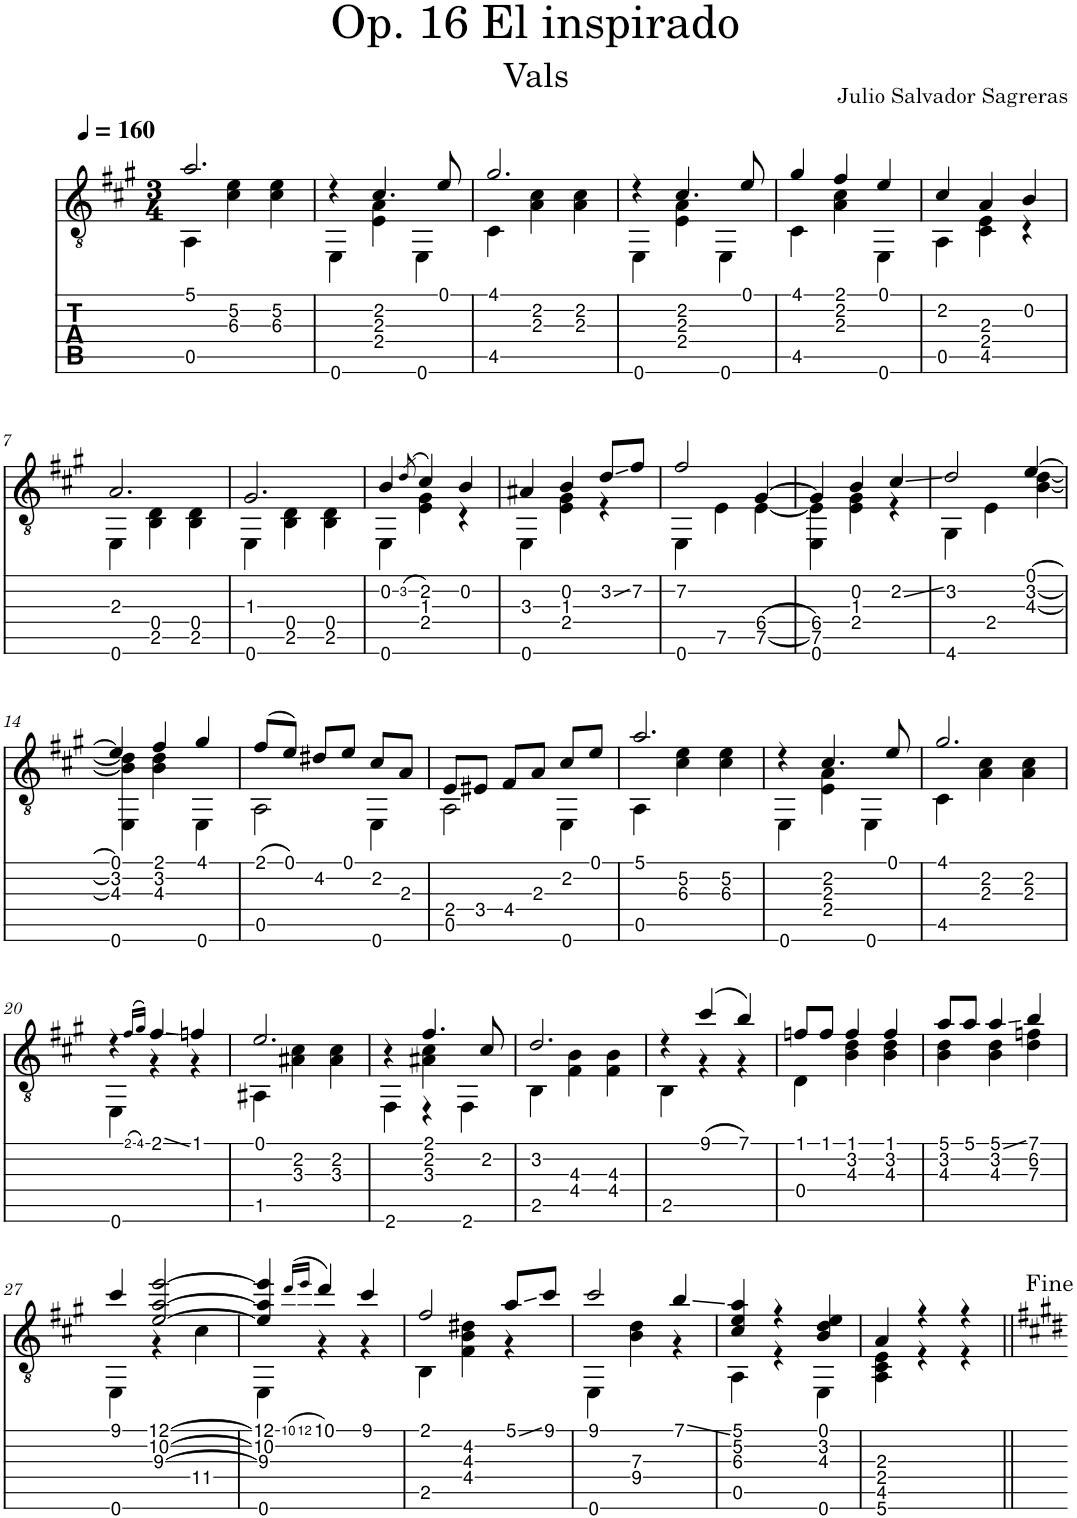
**kern	**kern
*part1	*part1
*staff2	*staff1
*I"Classical Guitar	*
*I'Guit.	*
*stria6	*
*	*clefGv2
*k[f#c#g#]	*k[f#c#g#]
*A:	*A:
*M3/4	*M3/4
*MM160	*MM160
=1	=1
*^	*^
2.a	4AA	2.a/	4AA\
.	4c# 4e	.	4c#\ 4e\
.	4c# 4e	.	4c#\ 4e\
=2	=2	=2	=2
4r	4EE	4r	4EE\
4.c#	4E 4A	4.c#/	4E\ 4A\
.	4EE	.	4EE\
8e	.	8e/	.
=3	=3	=3	=3
2.g#	4C#	2.g#/	4C#\
.	4A 4c#	.	4A\ 4c#\
.	4A 4c#	.	4A\ 4c#\
=4	=4	=4	=4
4r	4EE	4r	4EE\
4.c#	4E 4A	4.c#/	4E\ 4A\
.	4EE	.	4EE\
8e	.	8e/	.
=5	=5	=5	=5
4g#	4C#	4g#/	4C#\
4f#	4A 4c#	4f#/	4A\ 4c#\
4e	4EE	4e/	4EE\
=6	=6	=6	=6
4c#	4AA	4c#/	4AA\
4A	4C# 4E	4A/	4C#\ 4E\
4B	4r	4B/	4r
!!LO:LB:g=z	!!
=7	=7	=7	=7
2.A	4EE	2.A/	4EE\
.	4BB 4D	.	4BB\ 4D\
.	4BB 4D	.	4BB\ 4D\
=8	=8	=8	=8
2.G#	4EE	2.G#/	4EE\
.	4BB 4D	.	4BB\ 4D\
.	4BB 4D	.	4BB\ 4D\
=9	=9	=9	=9
4B	4EE	4B/	4EE\
qd	.	(8qd/	.
4c#	4E 4G#	4c#/)	4E\ 4G#\
4B	4r	4B/	4r
=10	=10	=10	=10
4A#	4EE	4A#X/	4EE\
4B	4E 4G#	4B/	4E\ 4G#\
8dL	4r	8d/L	4r
8f#J	.	8f#/J	.
=11	=11	=11	=11
2f#	4EE	2f#/	4EE\
.	4E	.	4E\
[4G#	[4E	[4G#/	[4E\
=12	=12	=12	=12
4G#]	4EE 4E]	4G#/]	4EE\ 4E\]
4B	4E 4G#	4B/	4E\ 4G#\
4c#	4r	4c#/	4r
=13	=13	=13	=13
2d	4GG#	2d/	4GG#\
.	4E	.	4E\
[4e	[4B [4d	[4e/	[4B\ [4d\
!!LO:LB:g=z	!!
=14	=14	=14	=14
4e]	4EE 4B] 4d]	4e/]	4EE\ 4B\] 4d\]
4f#	4B 4d	4f#/	4B\ 4d\
4g#	4EE	4g#/	4EE\
=15	=15	=15	=15
8f#L	2AA	(8f#/L	2AA\
8eJ	.	8e/J)	.
8d#L	.	8d#X/L	.
8eJ	.	8e/J	.
8c#L	4EE	8c#/L	4EE\
8AJ	.	8A/J	.
=16	=16	=16	=16
8EL	2AA	8E/L	2AA\
8E#J	.	8E#X/J	.
8F#L	.	8F#/L	.
8AJ	.	8A/J	.
8c#L	4EE	8c#/L	4EE\
8eJ	.	8e/J	.
=17	=17	=17	=17
2.a	4AA	2.a/	4AA\
.	4c# 4e	.	4c#\ 4e\
.	4c# 4e	.	4c#\ 4e\
=18	=18	=18	=18
4r	4EE	4r	4EE\
4.c#	4E 4A	4.c#/	4E\ 4A\
.	4EE	.	4EE\
8e	.	8e/	.
=19	=19	=19	=19
2.g#	4C#	2.g#/	4C#\
.	4A 4c#	.	4A\ 4c#\
.	4A 4c#	.	4A\ 4c#\
!!LO:LB:g=z	!!
=20	=20	=20	=20
4r	4EE	4r	4EE\
qf#	.	(16qf#/LL	.
qg#	.	16qg#/JJ)	.
4f#	4r	4f#/	4r
4f	4r	4fn/	4r
=21	=21	=21	=21
2.e	4AA#	2.e/	4AA#X\
.	4A# 4c#	.	4A#X\ 4c#\
.	4A# 4c#	.	4A#\ 4c#\
=22	=22	=22	=22
*	*^	*	*^
4r	4r	4FF#	4r	4ryy	4FF#\
4.f#	4A#X 4c#	4r	4.f#/	4A#X\ 4c#\	4r
.	4r	4FF#	.	4ryy	4FF#\
8c#	.	.	8c#/	.	.
*	*v	*v	*	*	*
*	*	*	*v	*v
=23	=23	=23	=23
2.d	4BB	2.d/	4BB\
.	4F# 4B	.	4F#\ 4B\
.	4F# 4B	.	4F#\ 4B\
=24	=24	=24	=24
4r	4BB	4r	4BB\
4cc#	4r	(4cc#/	4r
4b	4r	4b/)	4r
=25	=25	=25	=25
8fL	4D	8fn/L	4D\
8fJ	.	8f/J	.
4f	4B 4d	4f/	4B\ 4d\
4f	4B 4d	4f/	4B\ 4d\
=26	=26	=26	=26
8aL	4B 4d	8a/L	4B\ 4d\
8aJ	.	8a/J	.
4a	4B 4d	4a/	4B\ 4d\
4b	4d 4f	4b/	4d\ 4fn\
!!LO:LB:g=z	!!
=27	=27	=27	=27
4cc#	4EE	4cc#/	4EE\
[2e [2a [2ee	4r	[2e/ [2a/ [2ee/	4r
.	4c#	.	4c#\
=28	=28	=28	=28
4e] 4a] 4ee]	4EE	4e/] 4a/] 4ee/]	4EE\
qdd	.	(16qdd/LL	.
qee	.	16qee/JJ	.
4dd	4r	4dd/)	4r
4cc#	4r	4cc#/	4r
=29	=29	=29	=29
2f#	4BB	2f#/	4BB\
.	4F# 4B 4d#	.	4F#\ 4B\ 4d#X\
8aL	4r	8a/L	4r
8cc#J	.	8cc#/J	.
=30	=30	=30	=30
2cc#	4EE	2cc#/	4EE\
.	4B 4d	.	4B\ 4d\
4b	4r	4b/	4r
=31	=31	=31	=31
4c# 4e 4a	4AA	4c#/ 4e/ 4a/	4AA\
4r	4r	4r	4r
4B 4d 4e	4EE	4B/ 4d/ 4e/	4EE\
=32	=32	=32	=32
4A	4AA 4C# 4E	4A/	4AA\ 4C#\ 4E\
4r	4r	4r	4r
4r	4r	4r	4r
*v	*v	*	*
*	*v	*v
=||	=||
*-	*-
